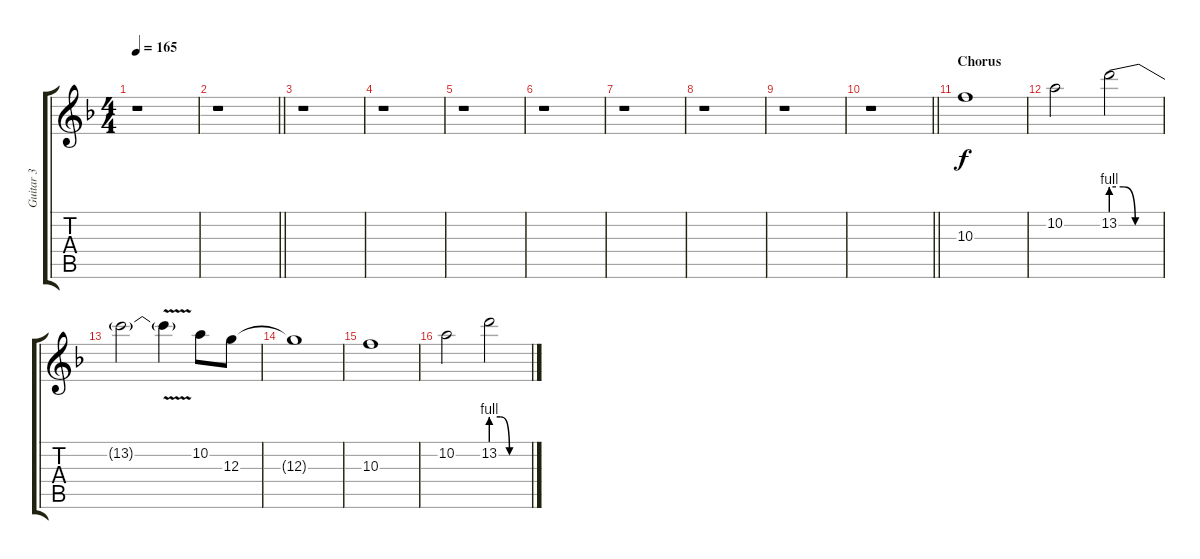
\track ("Guitar 3" "Guitar 3") {instrument electricguitarjazz}
\staff {score tabs}
\tuning (E4 B3 G3 D3 A2 E2) {hide}
\ts (4 4)
\tempo 165
\clef g2
\ks f
r.1{dy f} |
\barLineRight lightlight
r.1 |
r.1 |
r.1 |
r.1 |
r.1 |
r.1 |
r.1 |
r.1 |
\barLineRight lightlight
r.1 |
\section ("" "Chorus")
10.3.1 |
10.2.2 13.2{be (custom 0 4 15 4 30 0 60 0)}.2 |
13.2{t}.2 13.2{v t}.4 10.2.8 12.3.8 |
12.3{t}.1 |
10.3.1 |
10.2.2 13.2{be (custom 0 4 15 4 30 0 60 0)}.2
